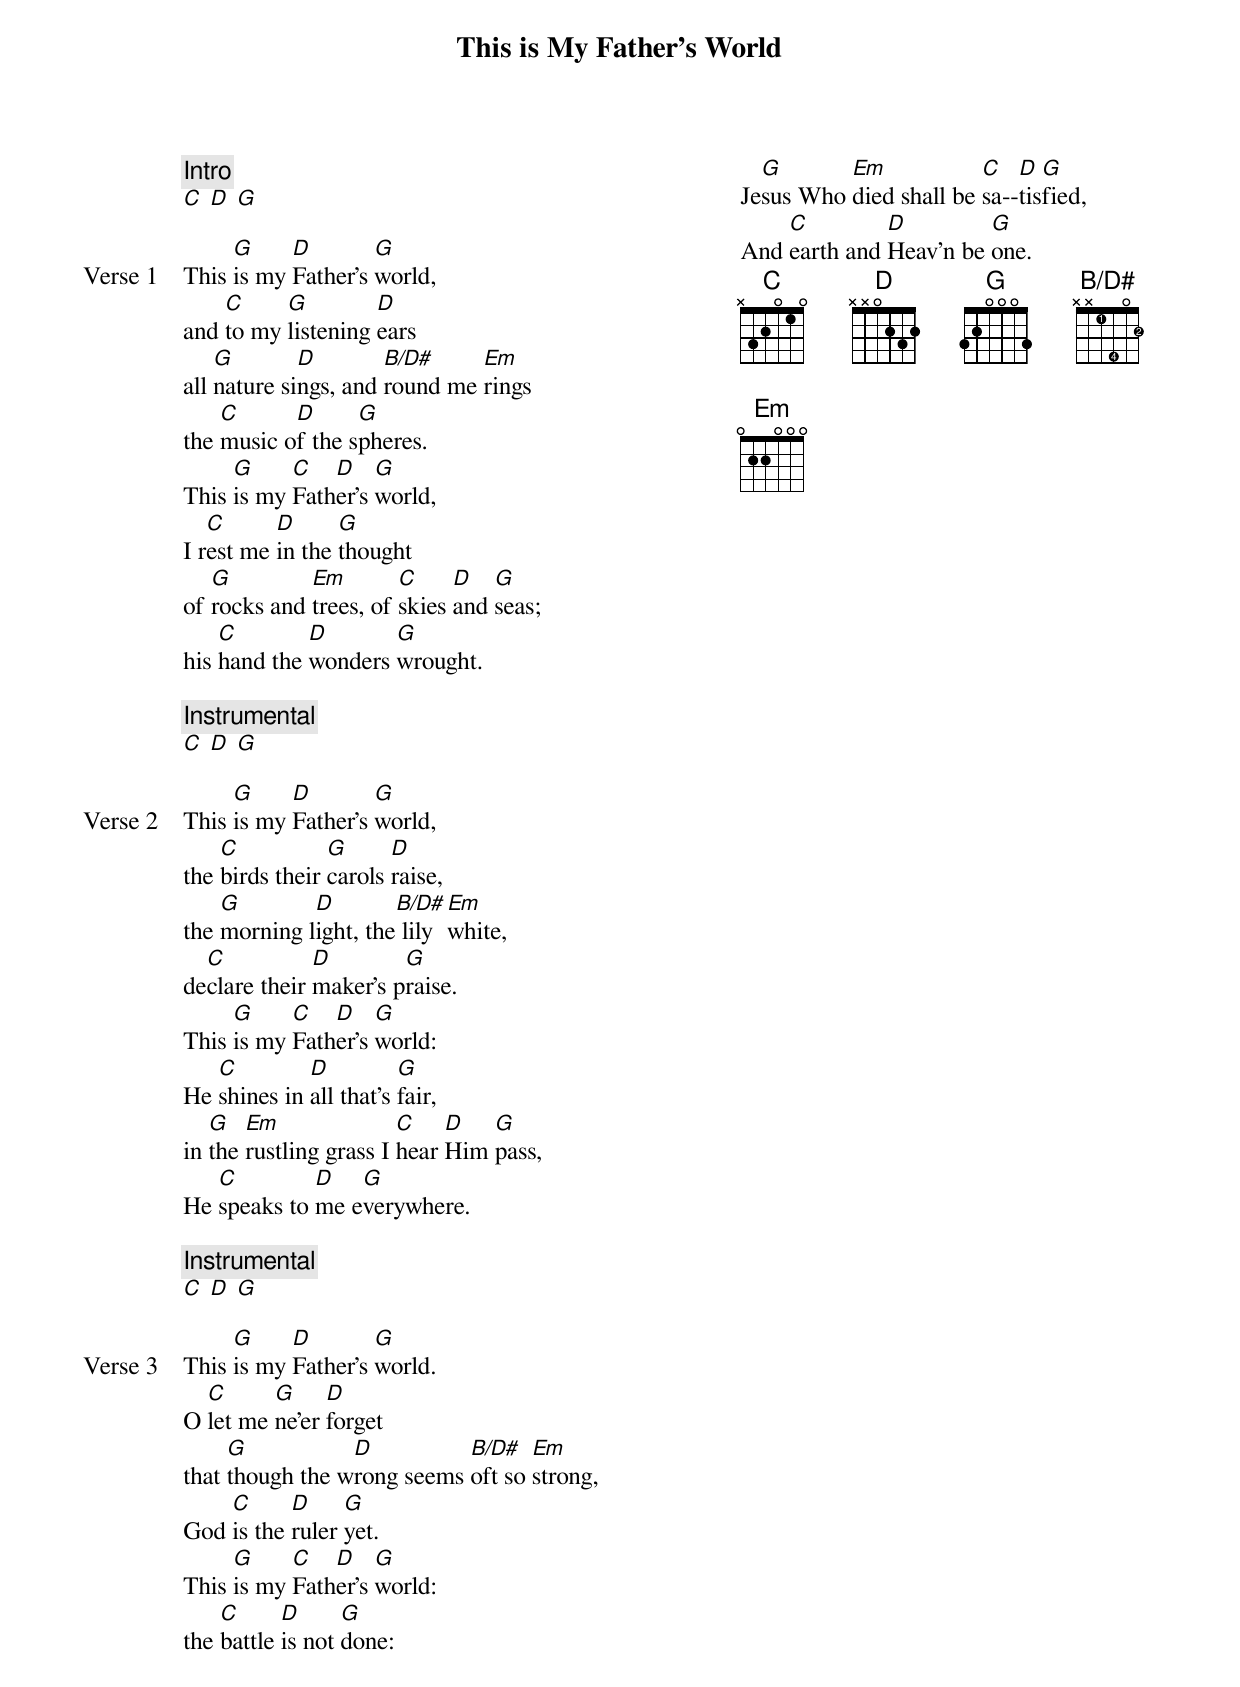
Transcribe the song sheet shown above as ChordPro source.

{title: This is My Father's World}
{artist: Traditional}
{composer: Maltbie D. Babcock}
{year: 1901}
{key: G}

{columns: 2}

{define: B/D# base-fret 1 frets x x 1 4 0 2 fingers 0 0 1 4 0 2}

{comment: Intro}
[C] [D] [G]

{start_of_verse: Verse 1}
This [G]is my [D]Father's [G]world,
and [C]to my [G]listening [D]ears
all [G]nature si[D]ngs, and [B/D#]round me [Em]rings
the [C]music o[D]f the s[G]pheres.
This [G]is my [C]Fath[D]er's [G]world,
I r[C]est me [D]in the [G]thought
of [G]rocks and [Em]trees, of [C]skies [D]and [G]seas;
his [C]hand the [D]wonders [G]wrought.
{end_of_verse}

{comment: Instrumental}
[C] [D] [G]

{start_of_verse: Verse 2}
This [G]is my [D]Father's [G]world,
the [C]birds their [G]carols [D]raise,
the [G]morning l[D]ight, the[B/D#] lily [Em]white,
de[C]clare their [D]maker's p[G]raise.
This [G]is my [C]Fath[D]er's [G]world:
He [C]shines in [D]all that's [G]fair,
in [G]the [Em]rustling grass I [C]hear [D]Him [G]pass,
He [C]speaks to [D]me e[G]verywhere.
{end_of_verse}

{comment: Instrumental}
[C] [D] [G]

{start_of_verse: Verse 3}
This [G]is my [D]Father's [G]world.
O [C]let me [G]ne'er [D]forget
that [G]though the w[D]rong seems [B/D#]oft so [Em]strong,
God [C]is the [D]ruler [G]yet.
This [G]is my [C]Fath[D]er's [G]world:
the [C]battle [D]is not [G]done:
Je[G]sus Who [Em]died shall be [C]sa--[D]tis[G]fied,
And [C]earth and [D]Heav’n be [G]one.
{end_of_verse}
